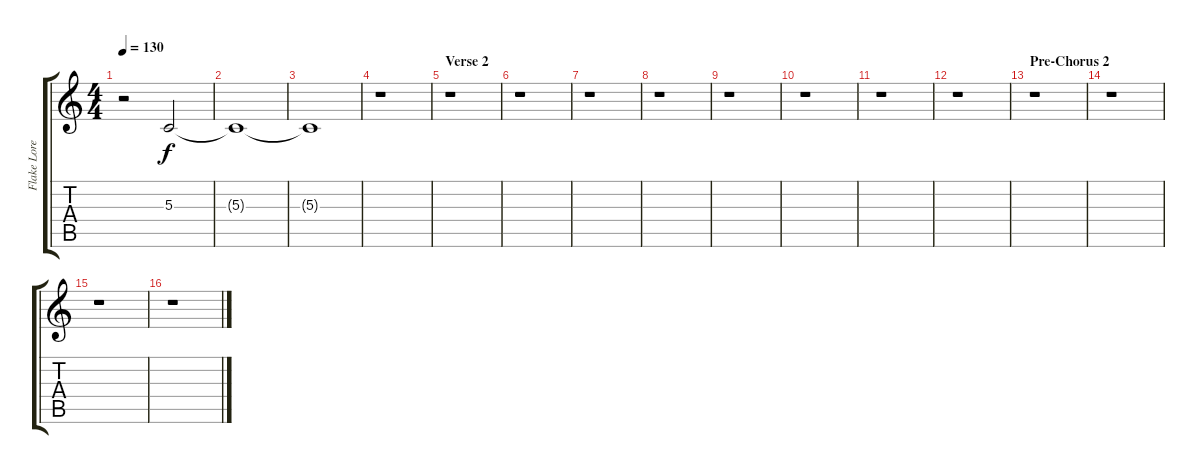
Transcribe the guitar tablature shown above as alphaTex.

\track ("Flake Lorenz" "Flake Lore") {instrument applause}
\staff {score tabs}
\tuning (E4 B3 G3 D3 A2 E2) {hide}
\ts (4 4)
\tempo 130
\clef g2
\ks c
r.2{dy f} 5.3.2 |
5.3{t}.1 |
5.3{t}.1 |
r.1 |
\section ("" "Verse 2")
r.1 |
r.1 |
r.1 |
r.1 |
r.1 |
r.1 |
r.1 |
r.1 |
\section ("" "Pre-Chorus 2")
r.1 |
r.1 |
r.1 |
r.1
